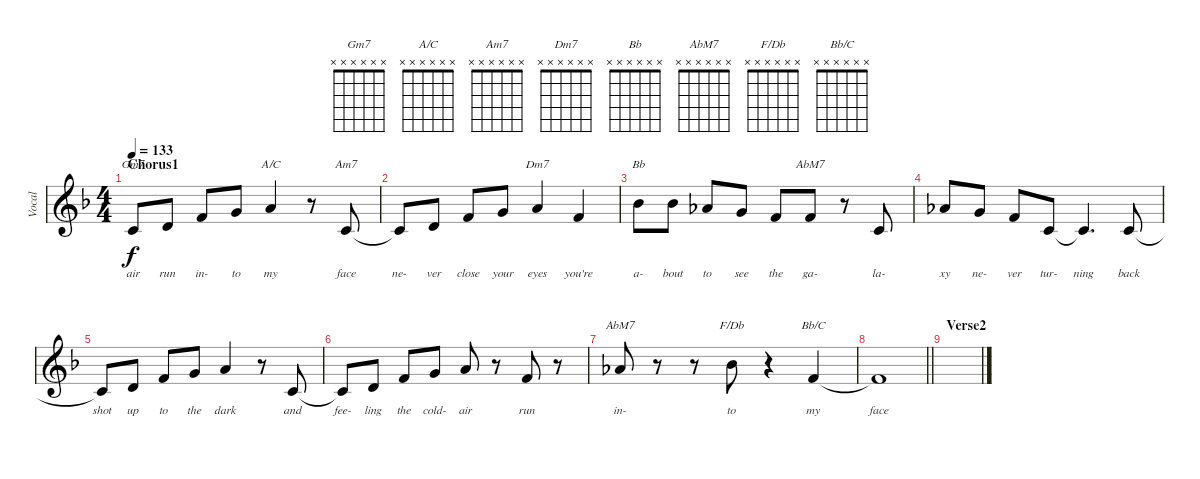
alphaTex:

\track ("Vocal" "Vocal") {instrument synthvoice}
\staff {score}
\tuning (E5 B4 G4 D4 A3 E3) {hide}
\chord ("Gm7" x x x x x x)
\chord ("A/C" x x x x x x)
\chord ("Am7" x x x x x x)
\chord ("Dm7" x x x x x x)
\chord ("Bb" x x x x x x)
\chord ("Abm7" x x x x x x)
\chord ("AbM7" x x x x x x)
\chord ("F/Db" x x x x x x)
\chord ("Bb/C" x x x x x x)
\ts (4 4)
\section ("" "Chorus1")
\tempo 133
\clef g2
\ks f
3.5.8{ch "Gm7" lyrics (0 "air") lyrics (1 "") lyrics (2 "") lyrics (3 "") lyrics (4 "") dy f} 0.4.8{lyrics (0 "run") lyrics (1 "") lyrics (2 "") lyrics (3 "") lyrics (4 "")} 3.4.8{lyrics (0 "in-") lyrics (1 "") lyrics (2 "") lyrics (3 "") lyrics (4 "")} 0.3.8{lyrics (0 "to") lyrics (1 "") lyrics (2 "") lyrics (3 "") lyrics (4 "")} 2.3.4{ch "A/C" lyrics (0 "my") lyrics (1 "") lyrics (2 "") lyrics (3 "") lyrics (4 "")} r.8 3.5.8{ch "Am7" lyrics (0 "face") lyrics (1 "") lyrics (2 "") lyrics (3 "") lyrics (4 "")} |
3.5{t}.8{lyrics (0 "ne-") lyrics (1 "") lyrics (2 "") lyrics (3 "") lyrics (4 "")} 0.4.8{lyrics (0 "ver") lyrics (1 "") lyrics (2 "") lyrics (3 "") lyrics (4 "")} 3.4.8{lyrics (0 "close") lyrics (1 "") lyrics (2 "") lyrics (3 "") lyrics (4 "")} 0.3.8{lyrics (0 "your") lyrics (1 "") lyrics (2 "") lyrics (3 "") lyrics (4 "")} 2.3.4{ch "Dm7" lyrics (0 "eyes") lyrics (1 "") lyrics (2 "") lyrics (3 "") lyrics (4 "")} 3.4.4{lyrics (0 "you're") lyrics (1 "") lyrics (2 "") lyrics (3 "") lyrics (4 "")} |
3.3.8{ch "Bb" lyrics (0 "a-") lyrics (1 "") lyrics (2 "") lyrics (3 "") lyrics (4 "")} 3.3.8{lyrics (0 "bout") lyrics (1 "") lyrics (2 "") lyrics (3 "") lyrics (4 "")} 1.3.8{lyrics (0 "to") lyrics (1 "") lyrics (2 "") lyrics (3 "") lyrics (4 "")} 0.3.8{lyrics (0 "see") lyrics (1 "") lyrics (2 "") lyrics (3 "") lyrics (4 "")} 3.4.8{lyrics (0 "the") lyrics (1 "") lyrics (2 "") lyrics (3 "") lyrics (4 "")} 3.4.8{ch "Abm7" lyrics (0 "ga-") lyrics (1 "") lyrics (2 "") lyrics (3 "") lyrics (4 "")} r.8 3.5.8{lyrics (0 "la-") lyrics (1 "") lyrics (2 "") lyrics (3 "") lyrics (4 "")} |
1.3.8{lyrics (0 "xy") lyrics (1 "") lyrics (2 "") lyrics (3 "") lyrics (4 "")} 0.3.8{lyrics (0 "ne-") lyrics (1 "") lyrics (2 "") lyrics (3 "") lyrics (4 "")} 3.4.8{lyrics (0 "ver") lyrics (1 "") lyrics (2 "") lyrics (3 "") lyrics (4 "")} 3.5.8{lyrics (0 "tur-") lyrics (1 "") lyrics (2 "") lyrics (3 "") lyrics (4 "")} 3.5{t}.4{d lyrics (0 "ning") lyrics (1 "") lyrics (2 "") lyrics (3 "") lyrics (4 "")} 3.5.8{lyrics (0 "back") lyrics (1 "") lyrics (2 "") lyrics (3 "") lyrics (4 "")} |
3.5{t}.8{lyrics (0 "shot") lyrics (1 "") lyrics (2 "") lyrics (3 "") lyrics (4 "")} 0.4.8{lyrics (0 "up") lyrics (1 "") lyrics (2 "") lyrics (3 "") lyrics (4 "")} 3.4.8{lyrics (0 "to") lyrics (1 "") lyrics (2 "") lyrics (3 "") lyrics (4 "")} 0.3.8{lyrics (0 "the") lyrics (1 "") lyrics (2 "") lyrics (3 "") lyrics (4 "")} 2.3.4{lyrics (0 "dark") lyrics (1 "") lyrics (2 "") lyrics (3 "") lyrics (4 "")} r.8 3.5.8{lyrics (0 "and") lyrics (1 "") lyrics (2 "") lyrics (3 "") lyrics (4 "")} |
3.5{t}.8{lyrics (0 "fee-") lyrics (1 "") lyrics (2 "") lyrics (3 "") lyrics (4 "")} 0.4.8{lyrics (0 "ling") lyrics (1 "") lyrics (2 "") lyrics (3 "") lyrics (4 "")} 3.4.8{lyrics (0 "the") lyrics (1 "") lyrics (2 "") lyrics (3 "") lyrics (4 "")} 0.3.8{lyrics (0 "cold-") lyrics (1 "") lyrics (2 "") lyrics (3 "") lyrics (4 "")} 2.3.8{lyrics (0 "air") lyrics (1 "") lyrics (2 "") lyrics (3 "") lyrics (4 "")} r.8 3.4.8{lyrics (0 "run") lyrics (1 "") lyrics (2 "") lyrics (3 "") lyrics (4 "")} r.8 |
1.3.8{ch "AbM7" lyrics (0 "in-") lyrics (1 "") lyrics (2 "") lyrics (3 "") lyrics (4 "")} r.8 r.8 3.3.8{ch "F/Db" lyrics (0 "to") lyrics (1 "") lyrics (2 "") lyrics (3 "") lyrics (4 "")} r.4 3.4.4{ch "Bb/C" lyrics (0 "my") lyrics (1 "") lyrics (2 "") lyrics (3 "") lyrics (4 "")} |
\barLineRight lightlight
3.4{t}.1{lyrics (0 "face") lyrics (1 "") lyrics (2 "") lyrics (3 "") lyrics (4 "")} |
\section ("" "Verse2")
